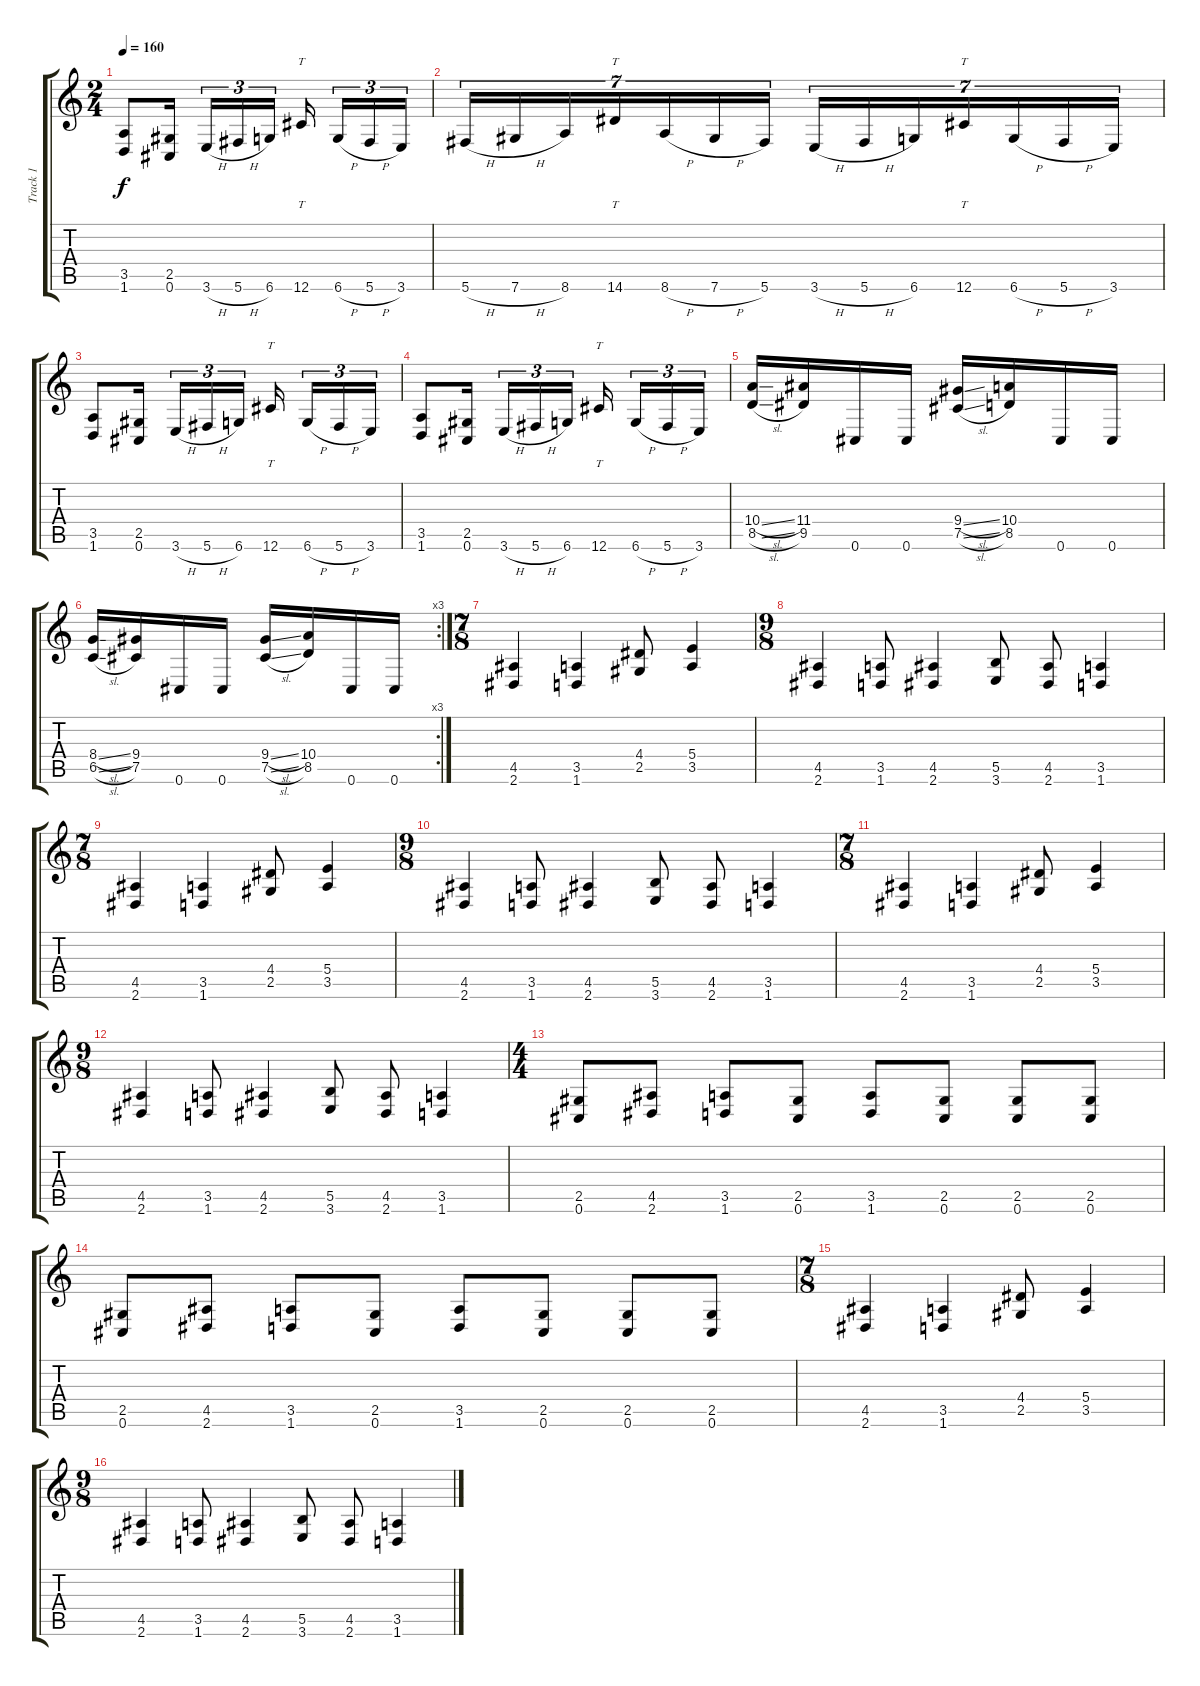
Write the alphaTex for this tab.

\track ("Track 1" "Track 1") {instrument acousticguitarsteel}
\staff {score tabs}
\tuning (Db4 Ab3 E3 B2 Gb2 Db2) {hide}
\ts (2 4)
\tempo 160
\clef g2
\ks c
(3.5 1.6).8{dy f} (2.5 0.6).16{beam splitsecondary} 3.6{h}.16{tu (3 2)} 5.6{h}.16{tu (3 2)} 6.6.16{tu (3 2) beam splitsecondary} 12.6.16{tt beam splitsecondary} 6.6{h}.16{tu (3 2)} 5.6{h}.16{tu (3 2)} 3.6.16{tu (3 2)} |
5.6{h}.16{tu (7 4)} 7.6{h}.16{tu (7 4)} 8.6.16{tu (7 4)} 14.6.16{tt tu (7 4)} 8.6{h}.16{tu (7 4)} 7.6{h}.16{tu (7 4)} 5.6.16{tu (7 4)} 3.6{h}.16{tu (7 4)} 5.6{h}.16{tu (7 4)} 6.6.16{tu (7 4)} 12.6.16{tt tu (7 4)} 6.6{h}.16{tu (7 4)} 5.6{h}.16{tu (7 4)} 3.6.16{tu (7 4)} |
(3.5 1.6).8 (2.5 0.6).16{beam splitsecondary} 3.6{h}.16{tu (3 2)} 5.6{h}.16{tu (3 2)} 6.6.16{tu (3 2) beam splitsecondary} 12.6.16{tt beam splitsecondary} 6.6{h}.16{tu (3 2)} 5.6{h}.16{tu (3 2)} 3.6.16{tu (3 2)} |
(3.5 1.6).8 (2.5 0.6).16{beam splitsecondary} 3.6{h}.16{tu (3 2)} 5.6{h}.16{tu (3 2)} 6.6.16{tu (3 2) beam splitsecondary} 12.6.16{tt beam splitsecondary} 6.6{h}.16{tu (3 2)} 5.6{h}.16{tu (3 2)} 3.6.16{tu (3 2)} |
(10.4{sl} 8.5{sl}).16 (11.4 9.5).16 0.6.16 0.6.16 (9.4{sl} 7.5{sl}).16 (10.4 8.5).16 0.6.16 0.6.16 |
\rc 3
(8.4{sl} 6.5{sl}).16 (9.4 7.5).16 0.6.16 0.6.16 (9.4{sl} 7.5{sl}).16 (10.4 8.5).16 0.6.16 0.6.16 |
\ts (7 8)
(4.5 2.6).4 (3.5 1.6).4 (4.4 2.5).8 (5.4 3.5).4 |
\ts (9 8)
(4.5 2.6).4 (3.5 1.6).8 (4.5 2.6).4 (5.5 3.6).8 (4.5 2.6).8 (3.5 1.6).4 |
\ts (7 8)
(4.5 2.6).4 (3.5 1.6).4 (4.4 2.5).8 (5.4 3.5).4 |
\ts (9 8)
(4.5 2.6).4 (3.5 1.6).8 (4.5 2.6).4 (5.5 3.6).8 (4.5 2.6).8 (3.5 1.6).4 |
\ts (7 8)
(4.5 2.6).4 (3.5 1.6).4 (4.4 2.5).8 (5.4 3.5).4 |
\ts (9 8)
(4.5 2.6).4 (3.5 1.6).8 (4.5 2.6).4 (5.5 3.6).8 (4.5 2.6).8 (3.5 1.6).4 |
\ts (4 4)
(2.5 0.6).8 (4.5 2.6).8 (3.5 1.6).8 (2.5 0.6).8 (3.5 1.6).8 (2.5 0.6).8 (2.5 0.6).8 (2.5 0.6).8 |
(2.5 0.6).8 (4.5 2.6).8 (3.5 1.6).8 (2.5 0.6).8 (3.5 1.6).8 (2.5 0.6).8 (2.5 0.6).8 (2.5 0.6).8 |
\ts (7 8)
(4.5 2.6).4 (3.5 1.6).4 (4.4 2.5).8 (5.4 3.5).4 |
\ts (9 8)
(4.5 2.6).4 (3.5 1.6).8 (4.5 2.6).4 (5.5 3.6).8 (4.5 2.6).8 (3.5 1.6).4
